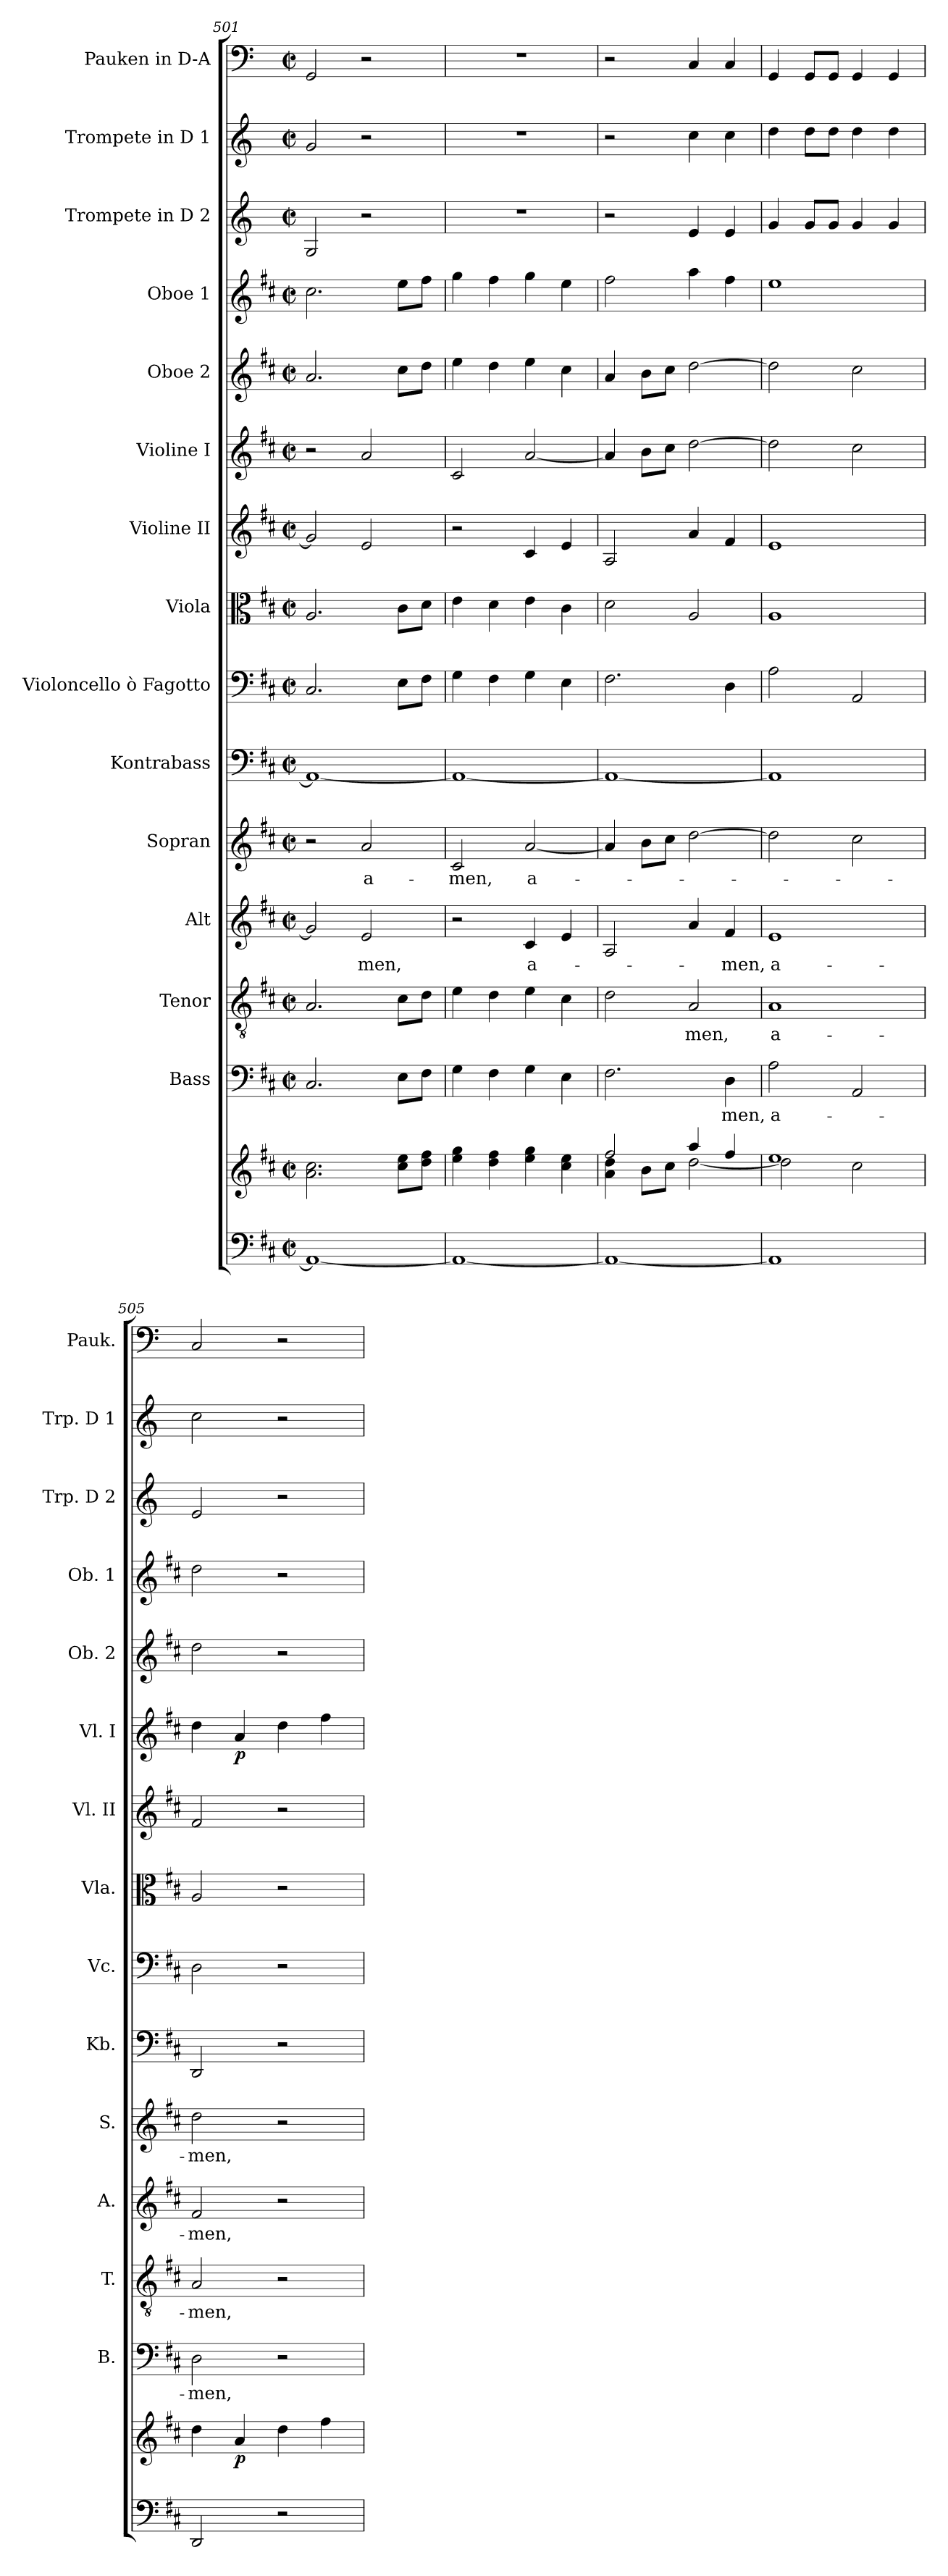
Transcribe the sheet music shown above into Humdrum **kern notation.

**kern	**kern	**dynam	**kern	**text	**kern	**text	**kern	**text	**kern	**text	**kern	**kern	**kern	**kern	**kern	**dynam	**kern	**kern	**kern	**kern	**kern
*part15	*part15	*part15	*part14	*part14	*part13	*part13	*part12	*part12	*part11	*part11	*part10	*part9	*part8	*part7	*part6	*part6	*part5	*part4	*part3	*part2	*part1
*staff16	*staff15	*staff15/16	*staff14	*staff14	*staff13	*staff13	*staff12	*staff12	*staff11	*staff11	*staff10	*staff9	*staff8	*staff7	*staff6	*staff6	*staff5	*staff4	*staff3	*staff2	*staff1
*	*	*	*I"Bass	*	*I"Tenor	*	*I"Alt	*	*I"Sopran	*	*I"Kontrabass	*I"Violoncello ò Fagotto	*I"Viola	*I"Violine II	*I"Violine I	*	*I"Oboe 2	*I"Oboe 1	*I"Trompete in D 2	*I"Trompete in D 1	*I"Pauken in D-A
*	*	*	*I'B.	*	*I'T.	*	*I'A.	*	*I'S.	*	*I'Kb.	*I'Vc.	*I'Vla.	*I'Vl. II	*I'Vl. I	*	*I'Ob. 2	*I'Ob. 1	*I'Trp. D 2	*I'Trp. D 1	*I'Pauk.
*clefF4	*clefG2	*	*clefF4	*	*clefGv2	*	*clefG2	*	*clefG2	*	*clefF4	*clefF4	*clefC3	*clefG2	*clefG2	*	*clefG2	*clefG2	*clefG2	*clefG2	*clefF4
*	*	*	*	*	*	*	*	*	*	*	*ITrd7c12	*	*	*	*	*	*	*	*ITrd-1c-2	*ITrd-1c-2	*ITrd-1c-2
*k[f#c#]	*k[f#c#]	*	*k[f#c#]	*	*k[f#c#]	*	*k[f#c#]	*	*k[f#c#]	*	*k[f#c#]	*k[f#c#]	*k[f#c#]	*k[f#c#]	*k[f#c#]	*	*k[f#c#]	*k[f#c#]	*k[f#c#]	*k[f#c#]	*k[f#c#]
*D:	*D:	*	*D:	*	*D:	*	*D:	*	*D:	*	*D:	*D:	*D:	*D:	*D:	*	*D:	*D:	*D:	*D:	*D:
*M2/2	*M2/2	*	*M2/2	*	*M2/2	*	*M2/2	*	*M2/2	*	*M2/2	*M2/2	*M2/2	*M2/2	*M2/2	*	*M2/2	*M2/2	*M2/2	*M2/2	*M2/2
*met(c|)	*met(c|)	*	*met(c|)	*	*met(c|)	*	*met(c|)	*	*met(c|)	*	*met(c|)	*met(c|)	*met(c|)	*met(c|)	*met(c|)	*	*met(c|)	*met(c|)	*met(c|)	*met(c|)	*met(c|)
=501	=501	=501	=501	=501	=501	=501	=501	=501	=501	=501	=501	=501	=501	=501	=501	=501	=501	=501	=501	=501	=501
1AA_	2.a\ 2.cc#\	.	2.C#/	.	2.A/	.	2g/]	.	2r	.	1AAA_	2.C#/	2.A/	2g/]	2r	.	2.a/	2.cc#\	2A/	2a/	2AA/
!	!	!	!	!	!	!	!	!LO:LY:b	!	!LO:LY:b	!	!	!	!	!	!	!	!	!	!	!
.	.	.	.	.	.	.	2e/	-men,	2a/	a-	.	.	.	2e/	2a/	.	.	.	2r	2r	2r
.	8cc#\ 8ee\L	.	8E\L	.	8c#\L	.	.	.	.	.	.	8E\L	8c#\L	.	.	.	8cc#\L	8ee\L	.	.	.
.	8dd\ 8ff#\J	.	8F#\J	.	8d\J	.	.	.	.	.	.	8F#\J	8d\J	.	.	.	8dd\J	8ff#\J	.	.	.
=502	=502	=502	=502	=502	=502	=502	=502	=502	=502	=502	=502	=502	=502	=502	=502	=502	=502	=502	=502	=502	=502
!	!	!	!	!	!	!	!	!	!	!LO:LY:b	!	!	!	!	!	!	!	!	!	!	!
1AA_	4ee\ 4gg\	.	4G\	.	4e\	.	2r	.	2c#/	-men,	1AAA_	4G\	4e\	2r	2c#/	.	4ee\	4gg\	1r	1r	1r
.	4dd\ 4ff#\	.	4F#\	.	4d\	.	.	.	.	.	.	4F#\	4d\	.	.	.	4dd\	4ff#\	.	.	.
!	!	!	!	!	!	!	!	!LO:LY:b	!	!LO:LY:b	!	!	!	!	!	!	!	!	!	!	!
.	4ee\ 4gg\	.	4G\	.	4e\	.	4c#/	a-	[2a/	a-	.	4G\	4e\	4c#/	[2a/	.	4ee\	4gg\	.	.	.
.	4cc#\ 4ee\	.	4E\	.	4c#\	.	4e/	.	.	.	.	4E\	4c#\	4e/	.	.	4cc#\	4ee\	.	.	.
=503	=503	=503	=503	=503	=503	=503	=503	=503	=503	=503	=503	=503	=503	=503	=503	=503	=503	=503	=503	=503	=503
*	*^	*	*	*	*	*	*	*	*	*	*	*	*	*	*	*	*	*	*	*	*
1AA_	2ff#/	4a\ 4dd\	.	2.F#\	.	2d\	.	2A/	.	4a/]	.	1AAA_	2.F#\	2d\	2A/	4a/]	.	4a/	2ff#\	2r	2r	2r
.	.	8b\L	.	.	.	.	.	.	.	8b\L	.	.	.	.	.	8b\L	.	8b\L	.	.	.	.
.	.	8cc#\J	.	.	.	.	.	.	.	8cc#\J	.	.	.	.	.	8cc#\J	.	8cc#\J	.	.	.	.
!	!	!	!	!	!	!	!LO:LY:b	!	!	!	!	!	!	!	!	!	!	!	!	!	!	!
.	4aa/	[<2dd\	.	.	.	2A/	-men,	4a/	.	[2dd\	.	.	.	2A/	4a/	[2dd\	.	[2dd\	4aa\	4f#/	4dd\	4D/
!	!	!	!	!	!LO:LY:b	!	!	!	!LO:LY:b	!	!	!	!	!	!	!	!	!	!	!	!	!
.	4ff#/	.	.	4D\	-men,	.	.	4f#/	-men,	.	.	.	4D\	.	4f#/	.	.	.	4ff#\	4f#/	4dd\	4D/
=504	=504	=504	=504	=504	=504	=504	=504	=504	=504	=504	=504	=504	=504	=504	=504	=504	=504	=504	=504	=504	=504	=504
!	!	!	!	!	!LO:LY:b	!	!LO:LY:b	!	!LO:LY:b	!	!	!	!	!	!	!	!	!	!	!	!	!
1AA]	1ee	2dd\]	.	2A\	a-	1A	a-	1e	a-	2dd\]	.	1AAA]	2A\	1A	1e	2dd\]	.	2dd\]	1ee	4a/	4ee\	4AA/
.	.	.	.	.	.	.	.	.	.	.	.	.	.	.	.	.	.	.	.	8a/L	8ee\L	8AA/L
.	.	.	.	.	.	.	.	.	.	.	.	.	.	.	.	.	.	.	.	8a/J	8ee\J	8AA/J
.	.	2cc#\	.	2AA/	.	.	.	.	.	2cc#\	.	.	2AA/	.	.	2cc#\	.	2cc#\	.	4a/	4ee\	4AA/
.	.	.	.	.	.	.	.	.	.	.	.	.	.	.	.	.	.	.	.	4a/	4ee\	4AA/
*	*v	*v	*	*	*	*	*	*	*	*	*	*	*	*	*	*	*	*	*	*	*	*
=505	=505	=505	=505	=505	=505	=505	=505	=505	=505	=505	=505	=505	=505	=505	=505	=505	=505	=505	=505	=505	=505
!	!	!	!	!LO:LY:b	!	!LO:LY:b	!	!LO:LY:b	!	!LO:LY:b	!	!	!	!	!	!	!	!	!	!	!
2DD/	4dd\	.	2D\	-men,	2A/	-men,	2f#/	-men,	2dd\	-men,	2DDD/	2D\	2A/	2f#/	4dd\	.	2dd\	2dd\	2f#/	2dd\	2D/
!	!	!LO:DY:b	!	!	!	!	!	!	!	!	!	!	!	!	!	!LO:DY:b	!	!	!	!	!
.	4a/	p	.	.	.	.	.	.	.	.	.	.	.	.	4a/	p	.	.	.	.	.
2r	4dd\	.	2r	.	2r	.	2r	.	2r	.	2r	2r	2r	2r	4dd\	.	2r	2r	2r	2r	2r
.	4ff#\	.	.	.	.	.	.	.	.	.	.	.	.	.	4ff#\	.	.	.	.	.	.
=	=	=	=	=	=	=	=	=	=	=	=	=	=	=	=	=	=	=	=	=	=
*-	*-	*-	*-	*-	*-	*-	*-	*-	*-	*-	*-	*-	*-	*-	*-	*-	*-	*-	*-	*-	*-
